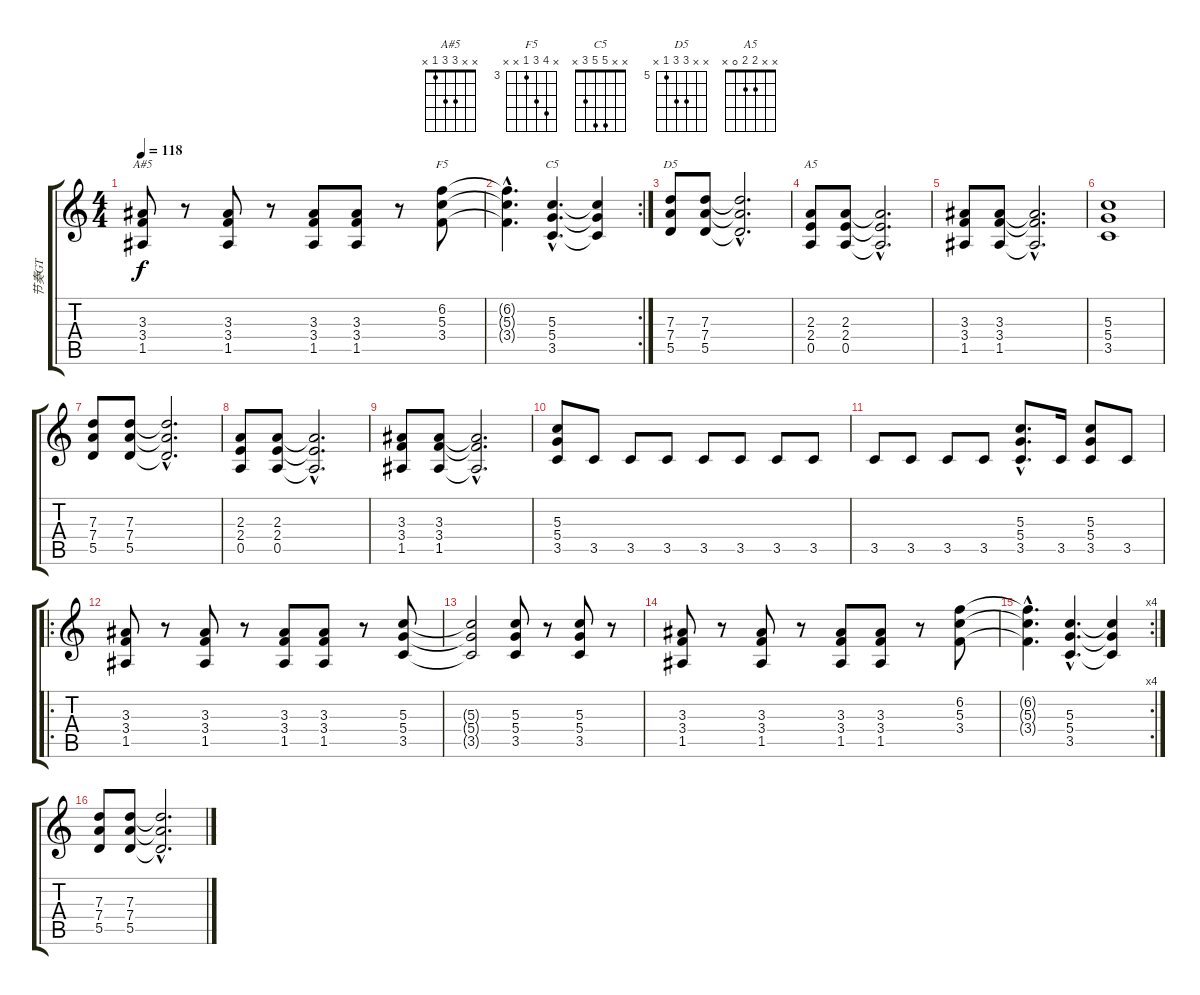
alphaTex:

\track ("节奏GT" "节奏GT") {instrument distortionguitar}
\staff {score tabs}
\tuning (E4 B3 G3 D3 A2 E2) {hide}
\chord ("A#5" x x 3 3 1 x)
\chord ("F5" x 6 5 3 x x) {firstfret 3}
\chord ("C5" x x 5 5 3 x)
\chord ("D5" x x 7 7 5 x) {firstfret 5}
\chord ("A5" x x 2 2 0 x)
\ts (4 4)
\tempo 118
\clef g2
\ks c
(3.3 3.4 1.5).8{ch "A#5" dy f} r.8 (3.3 3.4 1.5).8 r.8 (3.3 3.4 1.5).8 (3.3 3.4 1.5).8 r.8 (6.2 5.3 3.4).8{ch "F5"} |
\rc 2
(6.2{hac t} 5.3{hac t} 3.4{hac t}).4{d} (5.3{hac} 5.4{hac} 3.5{hac}).4{d ch "C5"} (5.3{t} 5.4{t} 3.5{t}).4 |
(7.3 7.4 5.5).8{ch "D5"} (7.3 7.4 5.5).8 (7.3{hac t} 7.4{hac t} 5.5{hac t}).2{d} |
(2.3 2.4 0.5).8{ch "A5"} (2.3 2.4 0.5).8 (2.3{hac t} 2.4{hac t} 0.5{hac t}).2{d} |
(3.3 3.4 1.5).8 (3.3 3.4 1.5).8 (3.3{hac t} 3.4{hac t} 1.5{hac t}).2{d} |
(5.3 5.4 3.5).1 |
(7.3 7.4 5.5).8 (7.3 7.4 5.5).8 (7.3{hac t} 7.4{hac t} 5.5{hac t}).2{d} |
(2.3 2.4 0.5).8 (2.3 2.4 0.5).8 (2.3{hac t} 2.4{hac t} 0.5{hac t}).2{d} |
(3.3 3.4 1.5).8 (3.3 3.4 1.5).8 (3.3{hac t} 3.4{hac t} 1.5{hac t}).2{d} |
(5.3 5.4 3.5).8 3.5.8 3.5.8 3.5.8 3.5.8 3.5.8 3.5.8 3.5.8 |
3.5.8 3.5.8 3.5.8 3.5.8 (5.3{hac} 5.4{hac} 3.5{hac}).8{d} 3.5.16 (5.3 5.4 3.5).8 3.5.8 |
\ro
(3.3 3.4 1.5).8 r.8 (3.3 3.4 1.5).8 r.8 (3.3 3.4 1.5).8 (3.3 3.4 1.5).8 r.8 (5.3 5.4 3.5).8 |
(5.3{t} 5.4{t} 3.5{t}).2 (5.3 5.4 3.5).8 r.8 (5.3 5.4 3.5).8 r.8 |
(3.3 3.4 1.5).8 r.8 (3.3 3.4 1.5).8 r.8 (3.3 3.4 1.5).8 (3.3 3.4 1.5).8 r.8 (6.2 5.3 3.4).8 |
\rc 4
(6.2{hac t} 5.3{hac t} 3.4{hac t}).4{d} (5.3{hac} 5.4{hac} 3.5{hac}).4{d} (5.3{t} 5.4{t} 3.5{t}).4 |
(7.3 7.4 5.5).8 (7.3 7.4 5.5).8 (7.3{hac t} 7.4{hac t} 5.5{hac t}).2{d}
